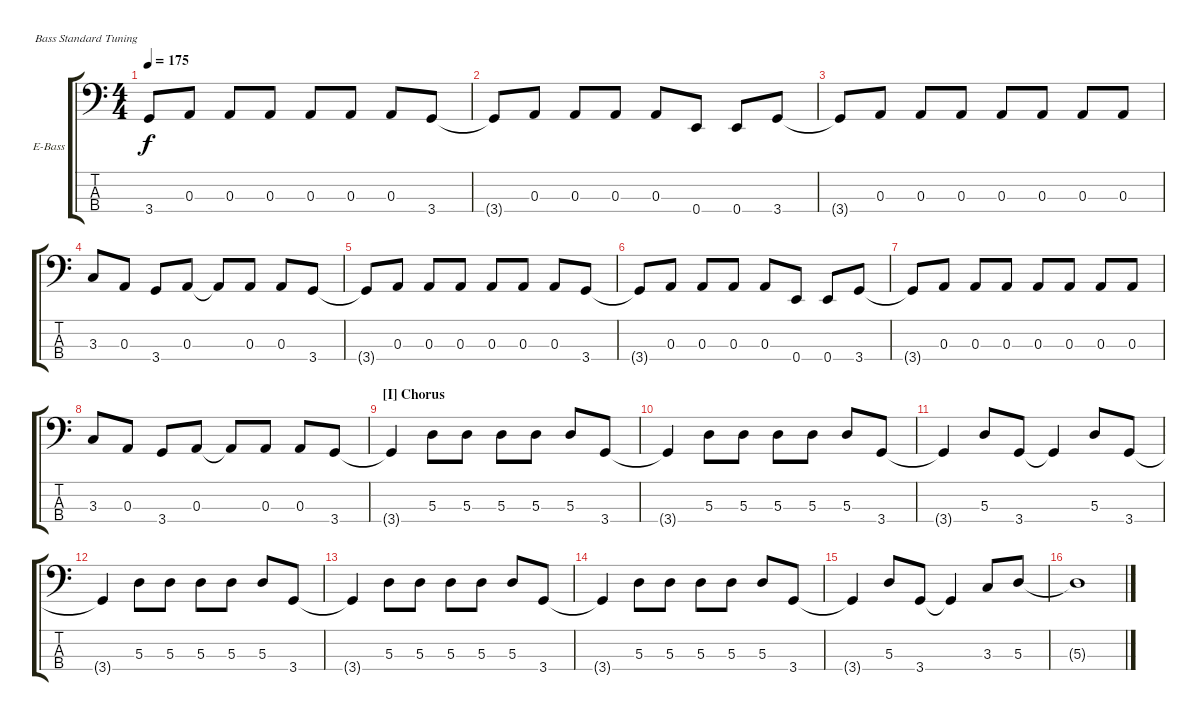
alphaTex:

\defaultSystemsLayout 4
\bracketExtendMode groupsimilarinstruments
\firstSystemTrackNameOrientation horizontal
\otherSystemsTrackNameOrientation horizontal
\track ("Bass" "E-Bass") {instrument electricbassfinger}
\staff {score tabs}
\tuning (G2 D2 A1 E1)
\ts (4 4)
\tempo 175
\clef f4
\scale
1.03909
\ks c
3.4{t}.8{dy f} 0.3.8 0.3.8 0.3.8 0.3.8 0.3.8 0.3.8 3.4.8 |
\scale
0.960908 3.4{t}.8 0.3.8 0.3.8 0.3.8 0.3.8 0.4.8 0.4.8 3.4.8 |
\scale
1.03909 3.4{t}.8 0.3.8 0.3.8 0.3.8 0.3.8 0.3.8 0.3.8 0.3.8 |
\scale
0.960908 3.3.8 0.3.8 3.4.8 0.3.8 0.3{t}.8 0.3.8 0.3.8 3.4.8 |
\scale
1.03909 3.4{t}.8 0.3.8 0.3.8 0.3.8 0.3.8 0.3.8 0.3.8 3.4.8 |
\scale
0.960908 3.4{t}.8 0.3.8 0.3.8 0.3.8 0.3.8 0.4.8 0.4.8 3.4.8 |
\scale
1.03909 3.4{t}.8 0.3.8 0.3.8 0.3.8 0.3.8 0.3.8 0.3.8 0.3.8 |
\scale
0.960908 3.3.8 0.3.8 3.4.8 0.3.8 0.3{t}.8 0.3.8 0.3.8 3.4.8 |
\section ("I" "Chorus")
\scale
1.03909 3.4{t}.4 5.3.8 5.3.8 5.3.8 5.3.8 5.3.8 3.4.8 |
\scale
0.960908 3.4{t}.4 5.3.8 5.3.8 5.3.8 5.3.8 5.3.8 3.4.8 |
\scale
1.03909 3.4{t}.4 5.3.8 3.4.8 3.4{t}.4 5.3.8 3.4.8 |
\scale
1.06936 3.4{t}.4 5.3.8 5.3.8 5.3.8 5.3.8 5.3.8 3.4.8 |
\scale
0.930643 3.4{t}.4 5.3.8 5.3.8 5.3.8 5.3.8 5.3.8 3.4.8 |
\scale
1.03909 3.4{t}.4 5.3.8 5.3.8 5.3.8 5.3.8 5.3.8 3.4.8 |
\scale
0.960908 3.4{t}.4 5.3.8 3.4.8 3.4{t}.4 3.3.8 5.3.8 |
\scale
1.03909 5.3{t}.1
